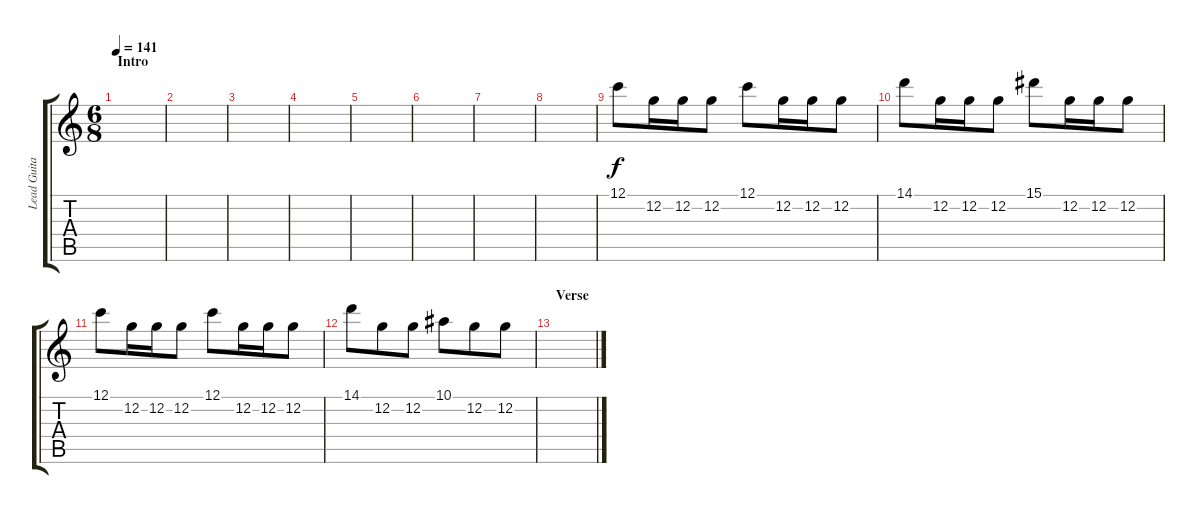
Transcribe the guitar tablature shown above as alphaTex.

\track ("Lead Guitar" "Lead Guita") {instrument overdrivenguitar}
\staff {score tabs}
\tuning (C4 G3 Eb3 Bb2 F2 C2) {hide}
\ts (6 8)
\section ("" "Intro")
\tempo 141
\clef g2
\ks c
|
|
|
|
|
|
|
|
12.1.8 12.2.16 12.2.16 12.2.8 12.1.8 12.2.16 12.2.16 12.2.8 |
14.1.8 12.2.16 12.2.16 12.2.8 15.1.8 12.2.16 12.2.16 12.2.8 |
12.1.8 12.2.16 12.2.16 12.2.8 12.1.8 12.2.16 12.2.16 12.2.8 |
14.1.8 12.2.8 12.2.8 10.1.8 12.2.8 12.2.8 |
\section ("" "Verse")
